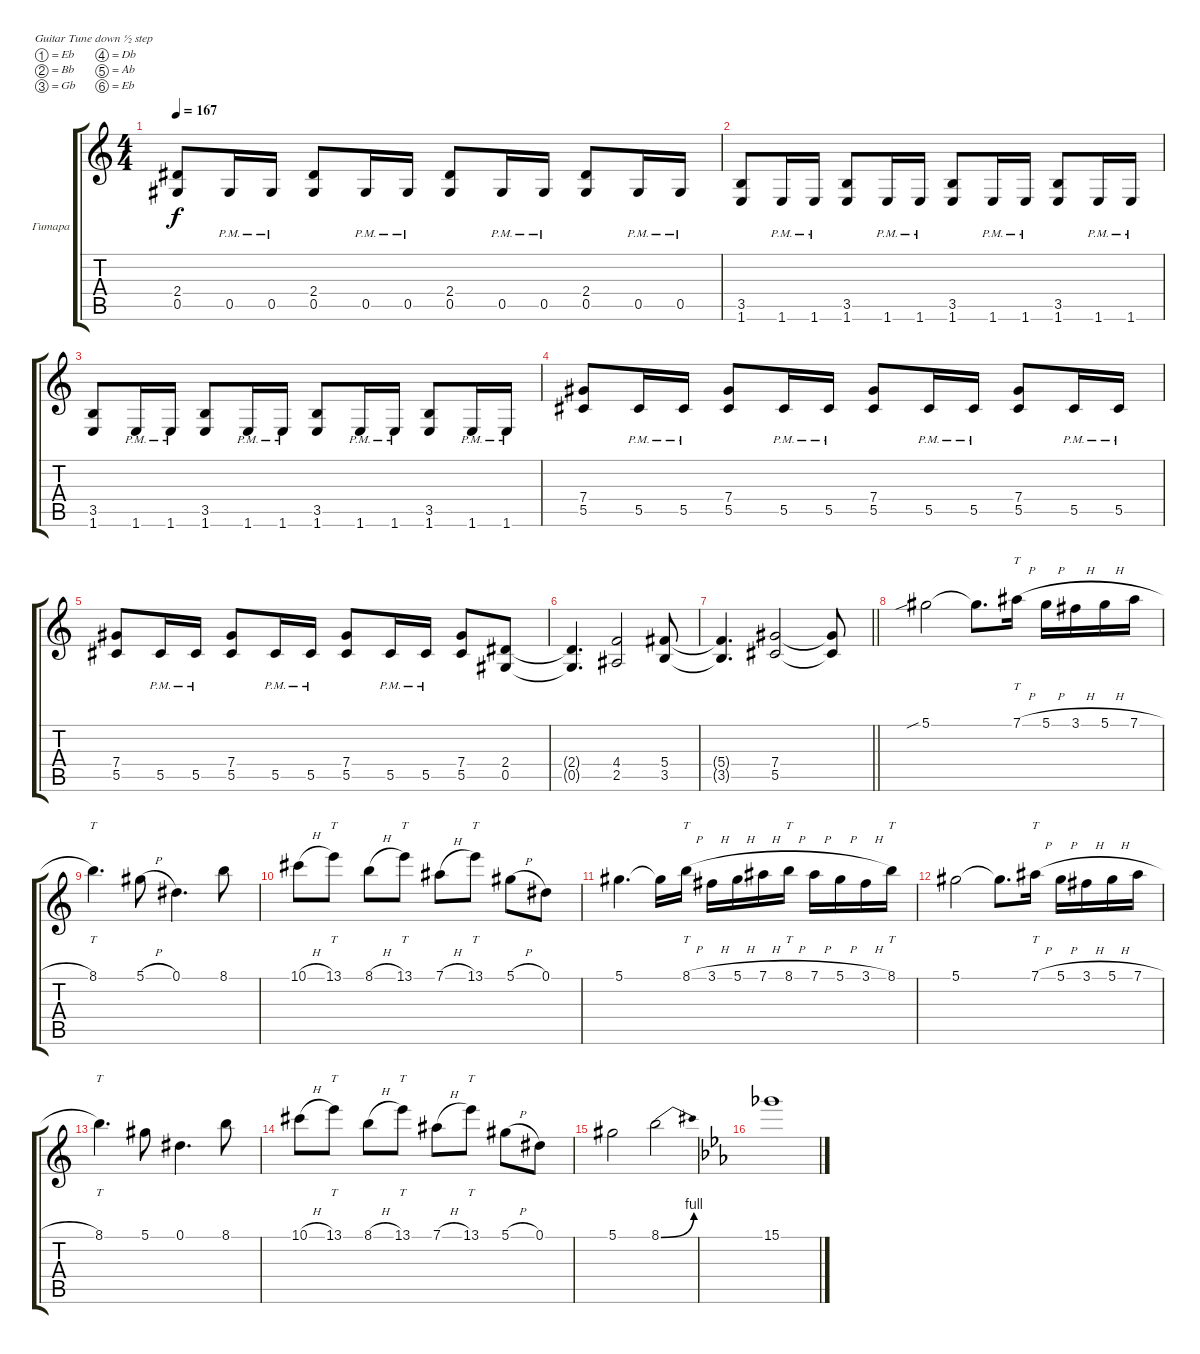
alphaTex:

\bracketExtendMode groupsimilarinstruments
\firstSystemTrackNameOrientation horizontal
\otherSystemsTrackNameOrientation horizontal
\track ("Владимир Холстинин" "Гитара") {instrument distortionguitar}
\staff {score tabs}
\tuning (Eb4 Bb3 Gb3 Db3 Ab2 Eb2)
\ts (4 4)
\tempo 167
\clef g2
\ks aminor
(2.4 0.5).8{dy f} 0.5{pm}.16 0.5{pm}.16 (2.4 0.5).8 0.5{pm}.16 0.5{pm}.16 (2.4 0.5).8 0.5{pm}.16 0.5{pm}.16 (2.4 0.5).8 0.5{pm}.16 0.5{pm}.16 |
(3.5 1.6).8 1.6{pm}.16 1.6{pm}.16 (3.5 1.6).8 1.6{pm}.16 1.6{pm}.16 (3.5 1.6).8 1.6{pm}.16 1.6{pm}.16 (3.5 1.6).8 1.6{pm}.16 1.6{pm}.16 |
(3.5 1.6).8 1.6{pm}.16 1.6{pm}.16 (3.5 1.6).8 1.6{pm}.16 1.6{pm}.16 (3.5 1.6).8 1.6{pm}.16 1.6{pm}.16 (3.5 1.6).8 1.6{pm}.16 1.6{pm}.16 |
(7.4 5.5).8 5.5{pm}.16 5.5{pm}.16 (7.4 5.5).8 5.5{pm}.16 5.5{pm}.16 (7.4 5.5).8 5.5{pm}.16 5.5{pm}.16 (7.4 5.5).8 5.5{pm}.16 5.5{pm}.16 |
(7.4 5.5).8 5.5{pm}.16 5.5{pm}.16 (7.4 5.5).8 5.5{pm}.16 5.5{pm}.16 (7.4 5.5).8 5.5{pm}.16 5.5{pm}.16 (7.4 5.5).8 (2.4 0.5).8 |
(2.4{t} 0.5{t}).4{d} (4.4 2.5).2 (5.4 3.5).8 |
\barLineRight lightlight
(5.4{t} 3.5{t}).4{d} (7.4 5.5).2 (7.4{t} 5.5{t}).8 |
5.1{sib}.2 5.1{t}.8{d} 7.1{h}.16{tt} 5.1{h}.16 3.1{h}.16 5.1{h}.16 7.1{h}.16 |
8.1.4{tt d} 5.1{h}.8 0.1.4{d} 8.1.8 |
10.1{h}.8 13.1.8{tt} 8.1{h}.8 13.1.8{tt} 7.1{h}.8 13.1.8{tt} 5.1{h}.8 0.1.8 |
5.1.4{d} 5.1{t}.16 8.1{h}.16{tt} 3.1{h}.16 5.1{h}.16 7.1{h}.16 8.1{h}.16{tt} 7.1{h}.16 5.1{h}.16 3.1{h}.16 8.1.16{tt} |
5.1.2 5.1{t}.8{d} 7.1{h}.16{tt} 5.1{h}.16 3.1{h}.16 5.1{h}.16 7.1{h}.16 |
8.1.4{tt d} 5.1.8 0.1.4{d} 8.1.8 |
10.1{h}.8 13.1.8{tt} 8.1{h}.8 13.1.8{tt} 7.1{h}.8 13.1.8{tt} 5.1{h}.8 0.1.8 |
5.1.2 8.1{be (bend 0 0 60 4)}.2 |
\ks cminor
15.1.1
